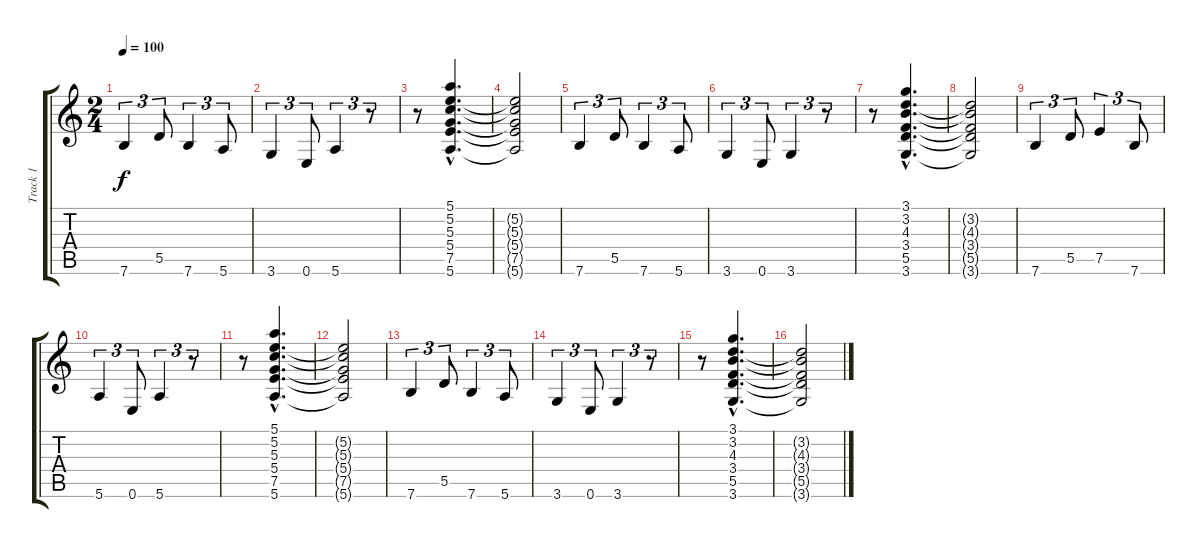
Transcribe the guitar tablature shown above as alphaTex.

\track ("Track 1" "Track 1") {instrument acousticguitarnylon}
\staff {score tabs}
\tuning (E4 B3 G3 D3 A2 E2) {hide}
\ts (2 4)
\tempo 100
\clef g2
\ks c
7.6.4{tu (3 2) dy f instrument acousticguitarnylon} 5.5.8{tu (3 2)} 7.6.4{tu (3 2)} 5.6.8{tu (3 2)} |
3.6.4{tu (3 2)} 0.6.8{tu (3 2)} 5.6.4{tu (3 2)} r.8{tu (3 2)} |
r.8 (5.1{hac} 5.2{hac} 5.3{hac} 5.4{hac} 7.5{hac} 5.6{hac}).4{d} |
(5.2{t} 5.3{t} 5.4{t} 7.5{t} 5.6{t}).2 |
7.6.4{tu (3 2)} 5.5.8{tu (3 2)} 7.6.4{tu (3 2)} 5.6.8{tu (3 2)} |
3.6.4{tu (3 2)} 0.6.8{tu (3 2)} 3.6.4{tu (3 2)} r.8{tu (3 2)} |
r.8 (3.1{hac} 3.2{hac} 4.3{hac} 3.4{hac} 5.5{hac} 3.6{hac}).4{d} |
(3.2{t} 4.3{t} 3.4{t} 5.5{t} 3.6{t}).2 |
7.6.4{tu (3 2)} 5.5.8{tu (3 2)} 7.5.4{tu (3 2)} 7.6.8{tu (3 2)} |
5.6.4{tu (3 2)} 0.6.8{tu (3 2)} 5.6.4{tu (3 2)} r.8{tu (3 2)} |
r.8 (5.1{hac} 5.2{hac} 5.3{hac} 5.4{hac} 7.5{hac} 5.6{hac}).4{d} |
(5.2{t} 5.3{t} 5.4{t} 7.5{t} 5.6{t}).2 |
7.6.4{tu (3 2)} 5.5.8{tu (3 2)} 7.6.4{tu (3 2)} 5.6.8{tu (3 2)} |
3.6.4{tu (3 2)} 0.6.8{tu (3 2)} 3.6.4{tu (3 2)} r.8{tu (3 2)} |
r.8 (3.1{hac} 3.2{hac} 4.3{hac} 3.4{hac} 5.5{hac} 3.6{hac}).4{d} |
(3.2{t} 4.3{t} 3.4{t} 5.5{t} 3.6{t}).2
